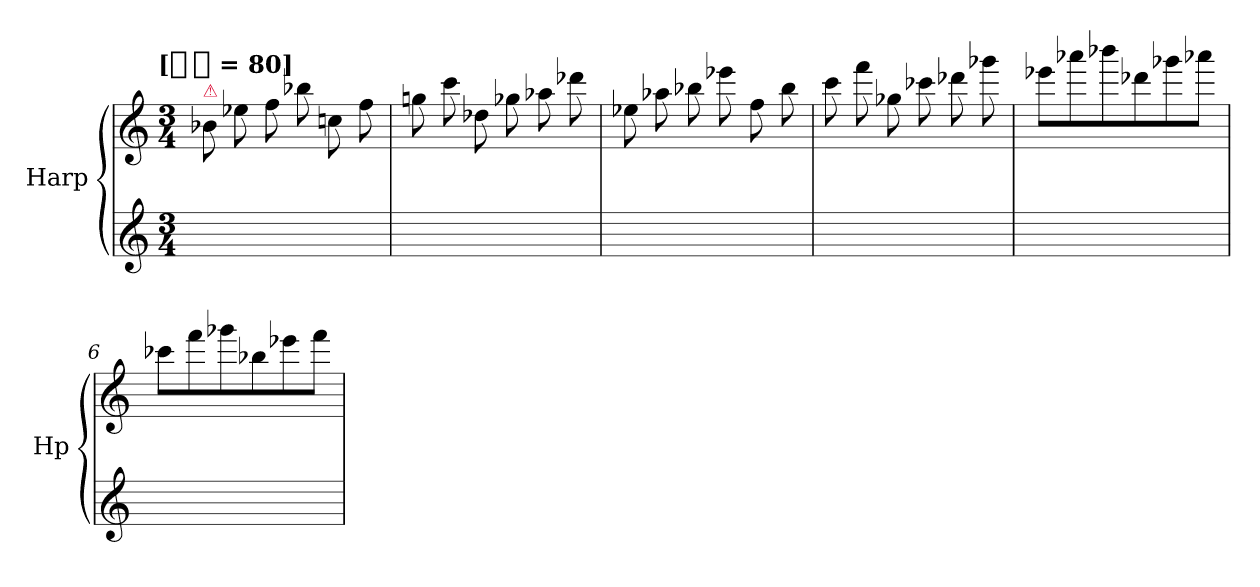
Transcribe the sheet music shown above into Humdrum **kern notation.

**kern	**kern
*part1	*part1
*staff2	*staff1
*I"Harp	*
*I'Hp	*
*clefG2	*clefG2
*k[]	*k[]
*C:	*C:
!!LO:TX:omd:t=[[half-dot] = 80]
*M3/4	*M3/4
*MM240	*MM240
=1	=1
!	!LO:TX:a:color=crimson:t=⚠
4ryy	8b-X
.	8ee-X
4ryy	8ff
.	8bb-X
4ryy	8ccn
.	8ff
=2	=2
4ryy	8ggn
.	8ccc
8ryy	8dd-X
8ryy	8gg-X
4ryy	8aa-X
.	8ddd-X
=3	=3
4ryy	8ee-X
.	8aa-X
4ryy	8bb-X
.	8eee-X
4ryy	8ff
.	8bb-
=4	=4
2ryy	8ccc
.	8fff
.	8gg-X
.	8ccc-X
4ryy	8ddd-X
.	8ggg-X
=5	=5
4ryy	8eee-XL
.	8aaa-X
8ryy	8bbb-X
8ryy	8ddd-X
4ryy	8ggg-X
.	8aaa-XJ
=6	=6
2ryy	8ccc-XL
.	8fff
.	8ggg-X
.	8bb-X
4ryy	8eee-X
.	8fffJ
=	=
*-	*-
